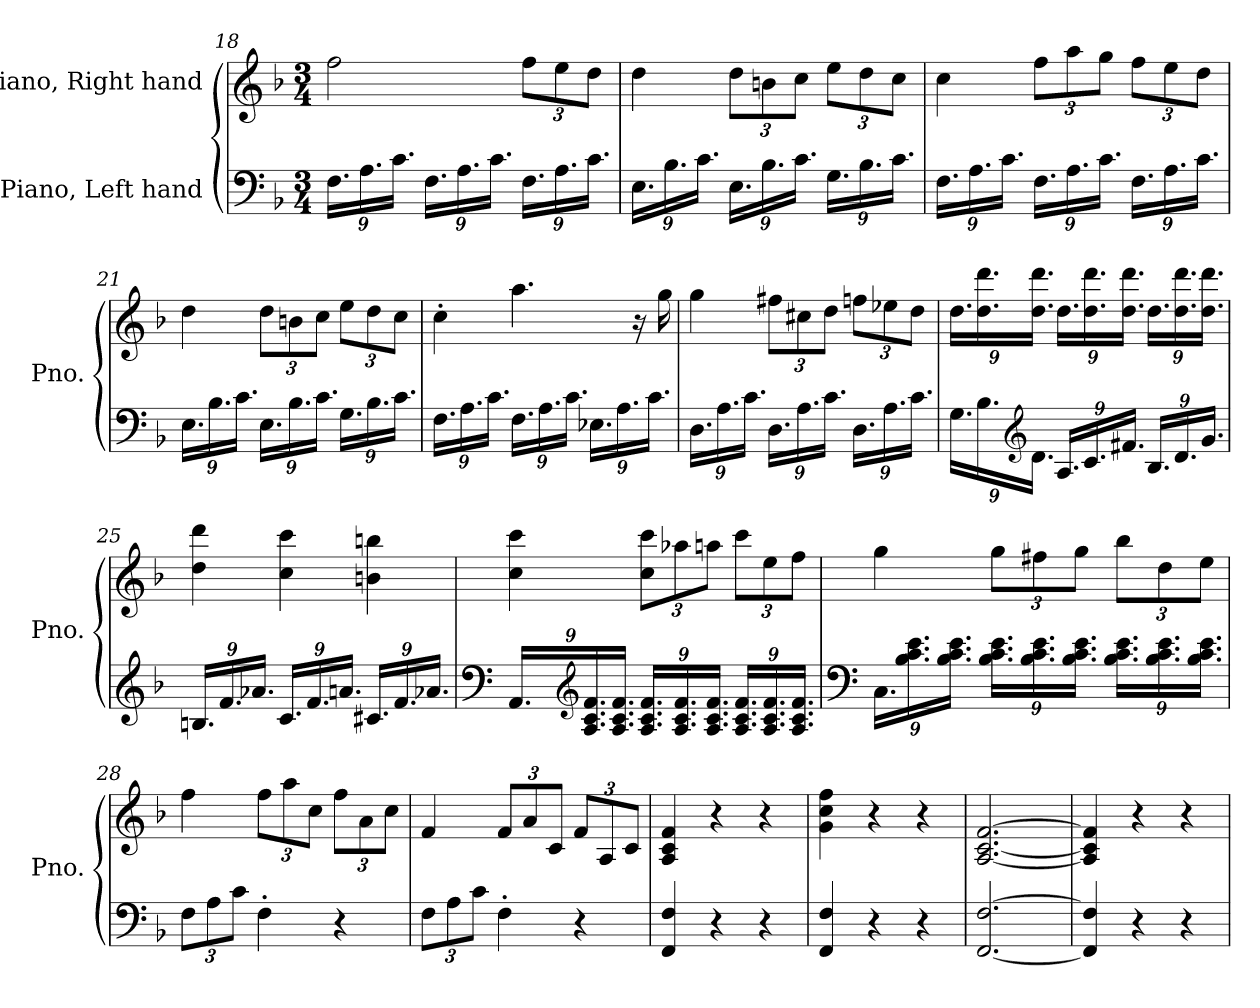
**kern	**kern
*part2	*part1
*staff2	*staff1
*I"Piano, Left hand	*I"Piano, Right hand
*I'Pno.	*I'Pno.
*clefF4	*clefG2
*k[b-]	*k[b-]
*M3/4	*M3/4
*Xbrackettup	*
=18	=18
18.F\LL	2ff\
18.A\	.
18.c\JJ	.
18.F\LL	.
18.A\	.
18.c\JJ	.
*	*Xbrackettup
18.F\LL	12ff\L
18.A\	12ee\
18.c\JJ	12dd\J
=19	=19
18.E\LL	4dd\
18.B-\	.
18.c\JJ	.
18.E\LL	12dd\L
18.B-\	12bn\
18.c\JJ	12cc\J
18.G\LL	12ee\L
18.B-\	12dd\
18.c\JJ	12cc\J
!!LO:LB:g=z
=20	=20
18.F\LL	4cc\
18.A\	.
18.c\JJ	.
18.F\LL	12ff\L
18.A\	12aa\
18.c\JJ	12gg\J
18.F\LL	12ff\L
18.A\	12ee\
18.c\JJ	12dd\J
=21	=21
18.E\LL	4dd\
18.B-\	.
18.c\JJ	.
18.E\LL	12dd\L
18.B-\	12bn\
18.c\JJ	12cc\J
18.G\LL	12ee\L
18.B-\	12dd\
18.c\JJ	12cc\J
=22	=22
18.F\LL	4cc'\
18.A\	.
18.c\JJ	.
18.F\LL	4.aa\
18.A\	.
18.c\JJ	.
18.E-X\LL	.
18.A\	.
.	16r
18.c\JJ	.
.	16gg\
!!LO:PB:g=z
=23	=23
18.D\LL	4gg\
18.A\	.
18.c\JJ	.
18.D\LL	12ff#X\L
18.A\	12cc#X\
18.c\JJ	12dd\J
18.D\LL	12ffn\L
18.A\	12ee-X\
18.c\JJ	12dd\J
=24	=24
18.G\LL	18.dd\LL
18.B-\	18.dd\ 18.ddd\
*clefG2	*
18.d\JJ	18.dd\ 18.ddd\JJ
18.A/LL	18.dd\LL
18.c/	18.dd\ 18.ddd\
18.f#X/JJ	18.dd\ 18.ddd\JJ
18.B-/LL	18.dd\LL
18.d/	18.dd\ 18.ddd\
18.g/JJ	18.dd\ 18.ddd\JJ
!!LO:LB:g=z
=25	=25
18.Bn/LL	4dd\ 4ddd\
18.f/	.
18.a-X/JJ	.
18.c/LL	4cc\ 4ccc\
18.f/	.
18.an/JJ	.
18.c#X/LL	4bn\ 4bbn\
18.f/	.
18.a-X/JJ	.
=26	=26
*clefF4	*
18.AA/LL	4cc\ 4ccc\
*clefG2	*
18.A/ 18.c/ 18.f/	.
18.A/ 18.c/ 18.f/JJ	.
18.A/ 18.c/ 18.f/LL	12cc\ 12ccc\L
18.A/ 18.c/ 18.f/	12aa-X\
18.A/ 18.c/ 18.f/JJ	12aan\J
18.A/ 18.c/ 18.f/LL	12ccc\L
18.A/ 18.c/ 18.f/	12ee\
18.A/ 18.c/ 18.f/JJ	12ff\J
!!LO:LB:g=z
=27	=27
*clefF4	*
18.C\LL	4gg\
18.B-\ 18.c\ 18.e\	.
18.B-\ 18.c\ 18.e\JJ	.
18.B-\ 18.c\ 18.e\LL	12gg\L
18.B-\ 18.c\ 18.e\	12ff#X\
18.B-\ 18.c\ 18.e\JJ	12gg\J
18.B-\ 18.c\ 18.e\LL	12bb-\L
18.B-\ 18.c\ 18.e\	12dd\
18.B-\ 18.c\ 18.e\JJ	12ee\J
=28	=28
12F\L	4ff\
12A\	.
12c\J	.
4F'\	12ff\L
.	12aa\
.	12cc\J
4r	12ff\L
.	12a\
.	12cc\J
=29	=29
12F\L	4f/
12A\	.
12c\J	.
4F'\	12f/L
.	12a/
.	12c/J
4r	12f/L
.	12A/
.	12c/J
!!LO:LB:g=z
=30	=30
4FF/ 4F/	4A/ 4c/ 4f/
4r	4r
4r	4r
=31	=31
4FF/ 4F/	4g\ 4cc\ 4ff\
4r	4r
4r	4r
=32	=32
[2.FF/ [2.F/	[2.A/ [2.c/ [2.f/
=33	=33
4FF/] 4F/]	4A/] 4c/] 4f/]
4r	4r
4r	4r
=	=
*-	*-
